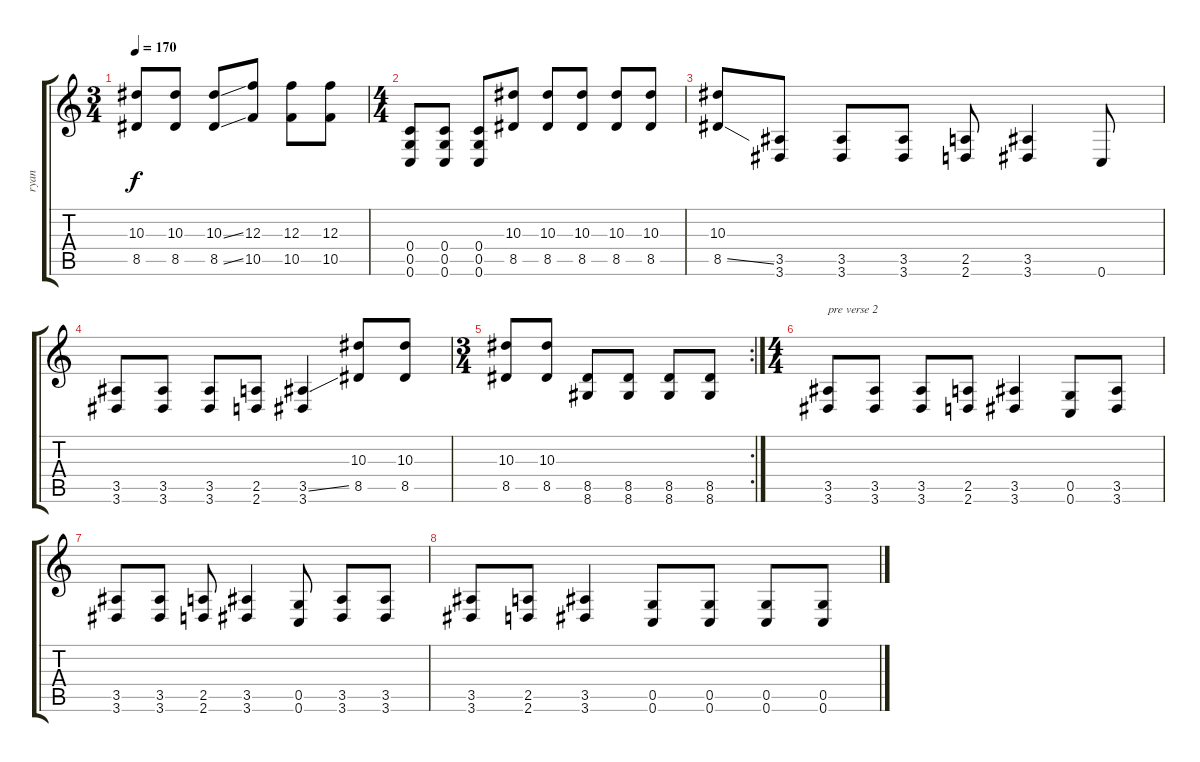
\track ("ryan" "ryan") {instrument electricbassfinger}
\staff {score tabs}
\tuning (D4 A3 F3 C3 G2 C2) {hide}
\ts (3 4)
\tempo 170
\clef g2
\ks c
(10.3 8.5).8{dy f} (10.3 8.5).8 (10.3{ss} 8.5{ss}).8 (12.3 10.5).8 (12.3 10.5).8 (12.3 10.5).8 |
\ts (4 4)
(0.4 0.5 0.6).8 (0.4 0.5 0.6).8 (0.4 0.5 0.6).8 (10.3 8.5).8 (10.3 8.5).8 (10.3 8.5).8 (10.3 8.5).8 (10.3 8.5).8 |
(10.3 8.5{ss}).8 (3.5 3.6).8 (3.5 3.6).8 (3.5 3.6).8 (2.5 2.6).8 (3.5 3.6).4 0.6.8 |
(3.5 3.6).8 (3.5 3.6).8 (3.5 3.6).8 (2.5 2.6).8 (3.5{ss} 3.6).4 (10.3 8.5).8 (10.3 8.5).8 |
\rc 2
\ts (3 4)
(10.3 8.5).8 (10.3 8.5).8 (8.5 8.6).8 (8.5 8.6).8 (8.5 8.6).8 (8.5 8.6).8 |
\ts (4 4)
(3.5 3.6).8{txt "pre verse 2"} (3.5 3.6).8 (3.5 3.6).8 (2.5 2.6).8 (3.5 3.6).4 (0.5 0.6).8 (3.5 3.6).8 |
(3.5 3.6).8 (3.5 3.6).8 (2.5 2.6).8 (3.5 3.6).4 (0.5 0.6).8 (3.5 3.6).8 (3.5 3.6).8 |
(3.5 3.6).8 (2.5 2.6).8 (3.5 3.6).4 (0.5 0.6).8 (0.5 0.6).8 (0.5 0.6).8 (0.5 0.6).8
